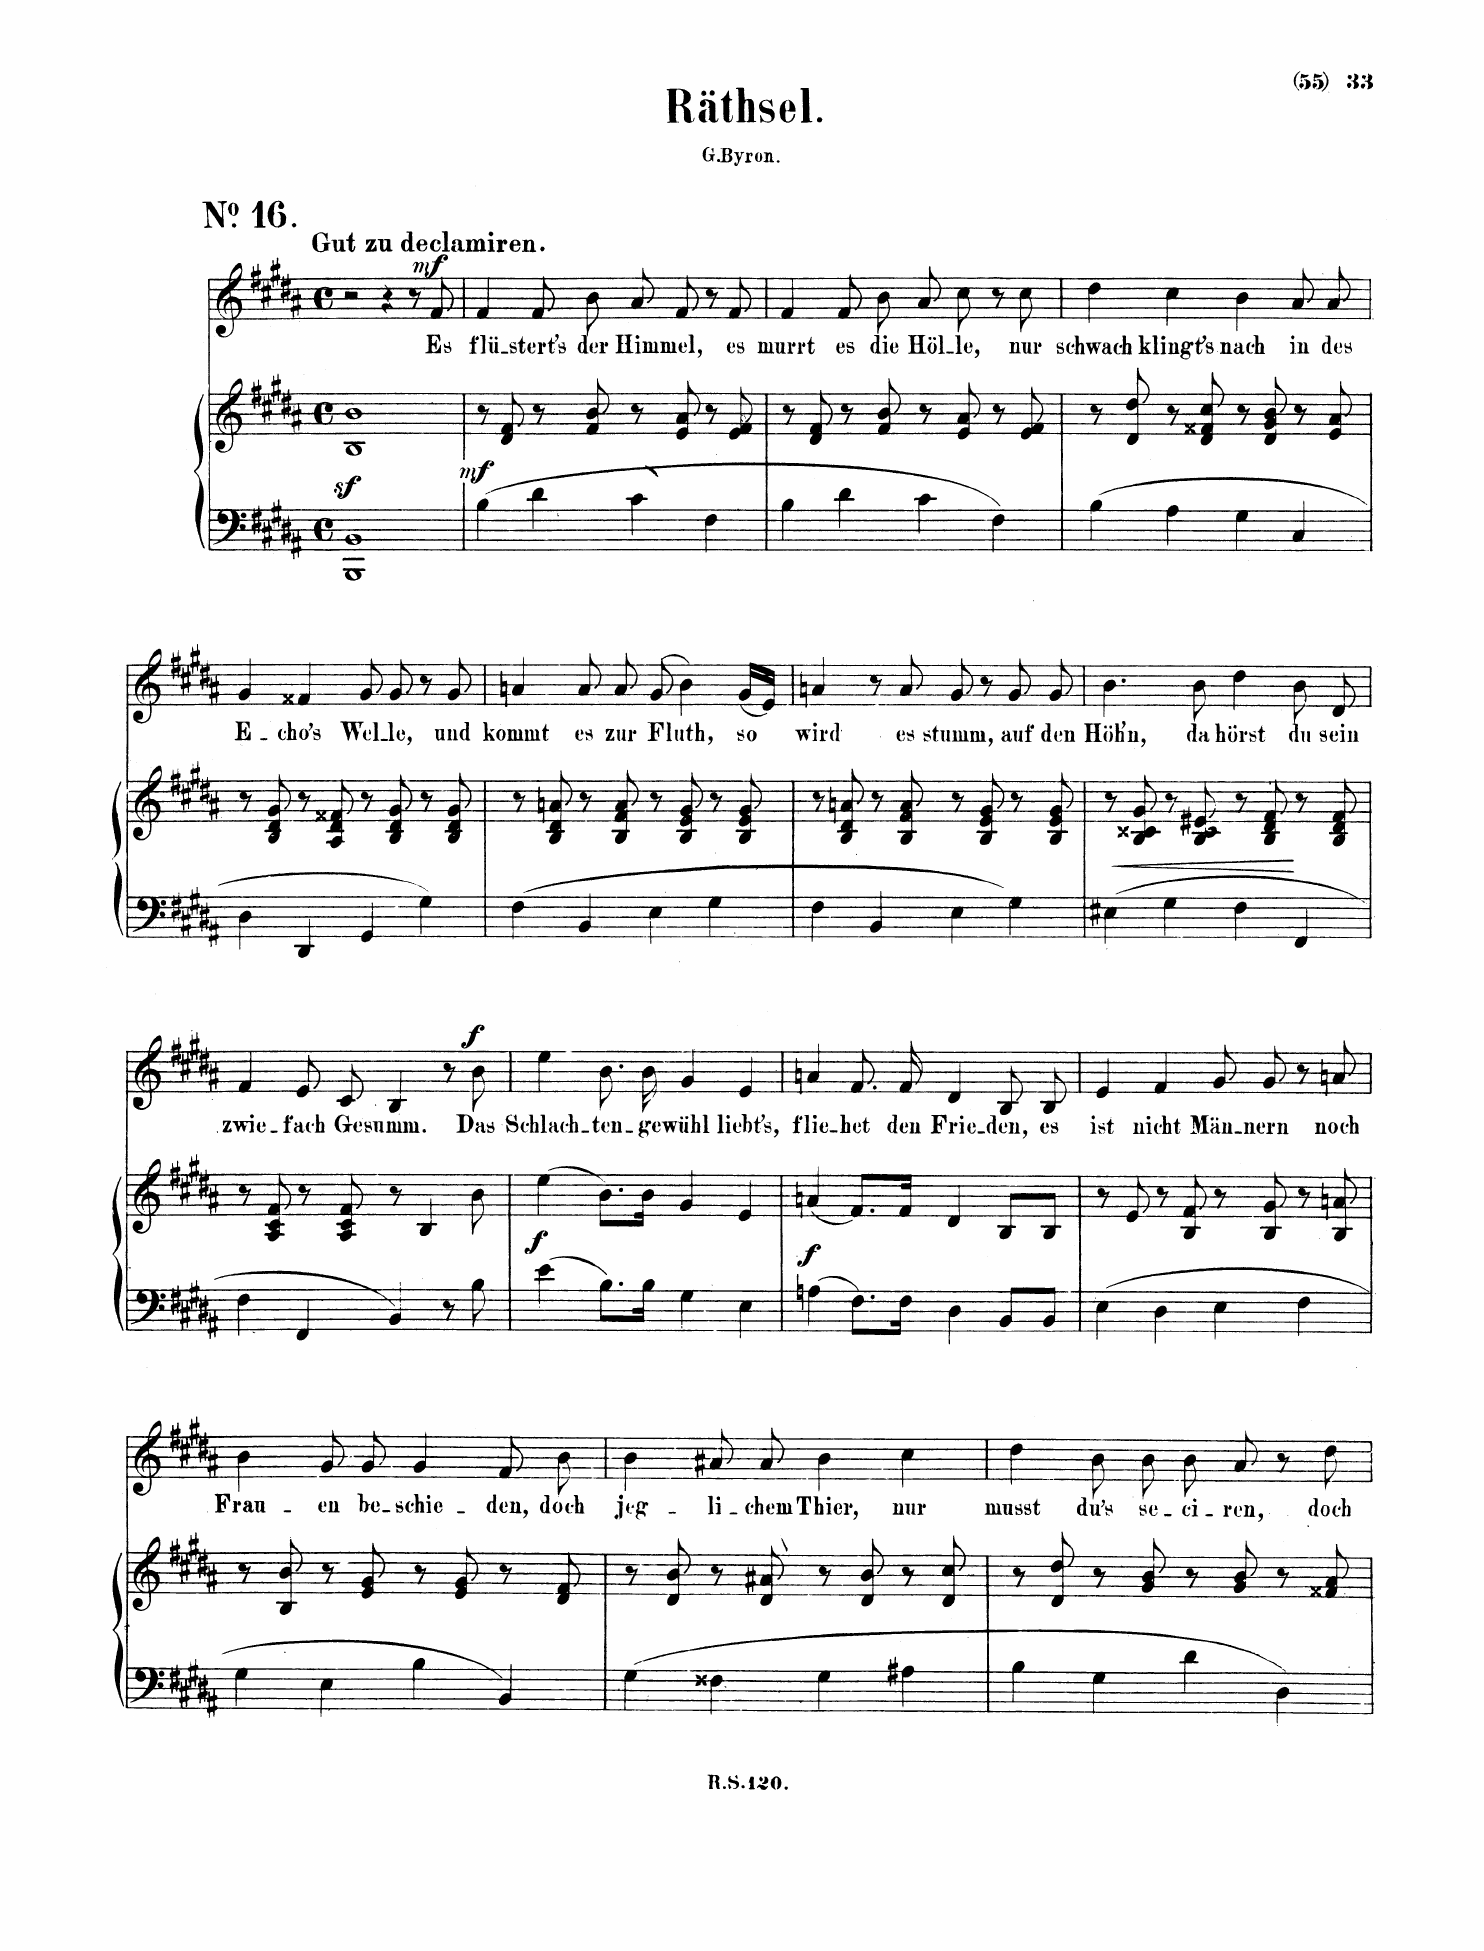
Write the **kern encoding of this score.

**kern	**kern	**dynam	**kern	**text	**dynam
*part2	*part2	*part2	*part1	*part1	*part1
*staff3	*staff2	*staff2/3	*staff1	*staff1	*staff1
*I"Piano	*	*	*I"Voice	*	*
*I'Pno	*	*	*	*	*
*clefF4	*clefG2	*	*clefG2	*	*
*k[f#c#g#d#a#]	*k[f#c#g#d#a#]	*	*k[f#c#g#d#a#]	*	*
*M4/4	*M4/4	*	*M4/4	*	*
*met(c)	*met(c)	*	*met(c)	*	*
=1	=1	=1	=1	=1	=1
!	!	!	!LO:TX:a:B:t=Gut zu declamiren	!	!
1BBB 1BB	1Bz< 1bz<	.	2r	.	.
.	.	.	4r	.	.
.	.	.	8r	.	.
!	!	!	!	!	!LO:DY:a
.	.	.	8f#/	1. Es	mf
=2	=2	=2	=2	=2	=2
!	!	!LO:DY:b	!	!	!
4B\	8r	mf	4f#/	flü-	.
.	8d#/ 8f#/	.	.	.	.
4d#\	8r	.	8f#/	-stert's	.
.	8f#/ 8b/	.	8b\	der	.
4c#\	8r	.	8a#/	Him-	.
.	8e/ 8a#/	.	8f#/	-mel,	.
4F#\	8r	.	8r	.	.
.	8e/ 8f#/	.	8f#/	es	.
=3	=3	=3	=3	=3	=3
4B\	8r	.	4f#/	murrt	.
.	8d#/ 8f#/	.	.	.	.
4d#\	8r	.	8f#/	es	.
.	8f#/ 8b/	.	8b\	die	.
4c#\	8r	.	8a#/	Höl-	.
.	8e/ 8a#/	.	8cc#\	-le,	.
4F#\	8r	.	8r	.	.
.	8e/ 8f#/	.	8cc#\	Nur	.
=4	=4	=4	=4	=4	=4
4B\	8r	.	4dd#\	schwach	.
.	8d#/ 8dd#/	.	.	.	.
4A#\	8r	.	4cc#\	klingt's	.
.	8d#/ 8f##X/ 8cc#/	.	.	.	.
4G#\	8r	.	4b\	nach	.
.	8d#/ 8g#/ 8b/	.	.	.	.
4C#/	8r	.	8a#/	in	.
.	8e/ 8a#/	.	8a#/	des	.
=5	=5	=5	=5	=5	=5
4D#\	8r	.	4g#/	E-	.
.	8B/ 8d#/ 8g#/	.	.	.	.
4DD#/	8r	.	4f##X/	-chos	.
.	8A#/ 8d#/ 8f##X/	.	.	.	.
4GG#/	8r	.	8g#/	Wel-	.
.	8B/ 8d#/ 8g#/	.	8g#/	-le,	.
4G#\	8r	.	8r	.	.
.	8B/ 8d#/ 8g#/	.	8g#/	Und	.
=6	=6	=6	=6	=6	=6
4F#\	8r	.	4an/	kommt	.
.	8B/ 8d#/ 8an/	.	.	.	.
4BB/	8r	.	8a/	es	.
.	8B/ 8f#/ 8a/	.	8a/	zur	.
4E\	8r	.	(8g#/	Fluth,	.
.	8B/ 8e/ 8g#/	.	4b\)	.	.
4G#\	8r	.	.	.	.
.	8B/ 8e/ 8g#/	.	(16g#/LL	so	.
.	.	.	16e/JJ)	.	.
=7	=7	=7	=7	=7	=7
4F#\	8r	.	4an/	wird	.
.	8B/ 8d#/ 8an/	.	.	.	.
4BB/	8r	.	8r	.	.
.	8B/ 8f#/ 8a/	.	8a/	es	.
4E\	8r	.	8g#/	stumm,	.
.	8B/ 8e/ 8g#/	.	8r	.	.
4G#\	8r	.	8g#/	Auf	.
.	8B/ 8e/ 8g#/	.	8g#/	den	.
=8	=8	=8	=8	=8	=8
!	!	!LO:HP:b	!	!	!
4E#X\	8r	<	4.b\	Höh'n,	.
.	8B/ 8c##X/ 8g#/	.	.	.	.
4G#\	8r	.	.	.	.
.	8B/ 8c##/ 8e#X/	.	8b\	da	.
4F#\	8r	.	4dd#\	hörst	.
.	8B/ 8d#/ 8f#/	.	.	.	.
4FF#/	8r	[	8b\	du	.
.	8B/ 8d#/ 8f#/	.	8d#/	sein	.
=9	=9	=9	=9	=9	=9
4F#\	8r	.	4f#/	zwie-	.
.	8A#/ 8c#/ 8f#/	.	.	.	.
4FF#/	8r	.	8e/	-fach	.
.	8A#/ 8c#/ 8f#/	.	8c#/	Ge-	.
4BB/	8r	.	4B/	-summ.	.
.	4B/	.	.	.	.
8r	.	.	8r	.	.
!	!	!	!	!	!LO:DY:a
8B\	8b\	.	8b\	Das	f
=10	=10	=10	=10	=10	=10
!	!	!LO:DY:b	!	!	!
4e\	(4ee\	f	(4ee\	Schlach-	.
8.B\L	8.b\L)	.	8.b\)	.	.
16B\Jk	16b\Jk	.	16b\	-ten-	.
4G#\	4g#/	.	4g#/	-gewühl	.
4E\	4e/	.	4e/	liebt's,	.
=11	=11	=11	=11	=11	=11
!	!	!LO:DY:b	!	!	!
4An\	(4an'/	f	(4an/	flie-	.
8.F#\L	8.f#/L)	.	8.f#/)	-het	.
16F#\Jk	16f#/Jk	.	16f#/	den	.
4D#\	4d#/	.	4d#/	Frie-	.
8BB/L	8B/L	.	8B/	-den,	.
8BB/J	8B/J	.	8B/	es	.
=12	=12	=12	=12	=12	=12
4E\	8r	.	4e/	ist	.
.	8e/	.	.	.	.
4D#\	8r	.	4f#/	night	.
.	8B/ 8f#/	.	.	.	.
4E\	8r	.	8g#/	Män-	.
.	8B/ 8g#/	.	8g#/	-nern	.
4F#\	8r	.	8r	.	.
.	8B/ 8an/	.	8an/	noch	.
=13	=13	=13	=13	=13	=13
4G#\	8r	.	4b\	Frau-	.
.	8B/ 8b/	.	.	.	.
4E\	8r	.	8g#/	-en	.
.	8e/ 8g#/	.	8g#/	be-	.
4B\	8r	.	4g#/	-schie-	.
.	8e/ 8g#/	.	.	.	.
4BB/	8r	.	8f#/	-den,	.
.	8d#/ 8f#/	.	8b\	Doch	.
=14	=14	=14	=14	=14	=14
4G#\	8r	.	4b\	jeg-	.
.	8d#/ 8b/	.	.	.	.
4F##X\	8r	.	8a#X/	-li-	.
.	8d#/ 8a#X/	.	8a#/	-chem	.
4G#\	8r	.	4b\	Tier,	.
.	8d#/ 8b/	.	.	.	.
4A#X\	8r	.	4cc#\	nur	.
.	8d#/ 8cc#/	.	.	.	.
=15	=15	=15	=15	=15	=15
4B\	8r	.	4dd#\	musst	.
.	8d#/ 8dd#/	.	.	.	.
4G#\	8r	.	8b\	du's	.
.	8g#/ 8b/	.	8b\	se-	.
4d#\	8r	.	8b\	-ci-	.
.	8g#/ 8b/	.	8a#/	-ren,	.
4D#\	8r	.	8r	.	.
.	8f##X/ 8a#/	.	8dd#\	doch	.
=	=	=	=	=	=
*-	*-	*-	*-	*-	*-
